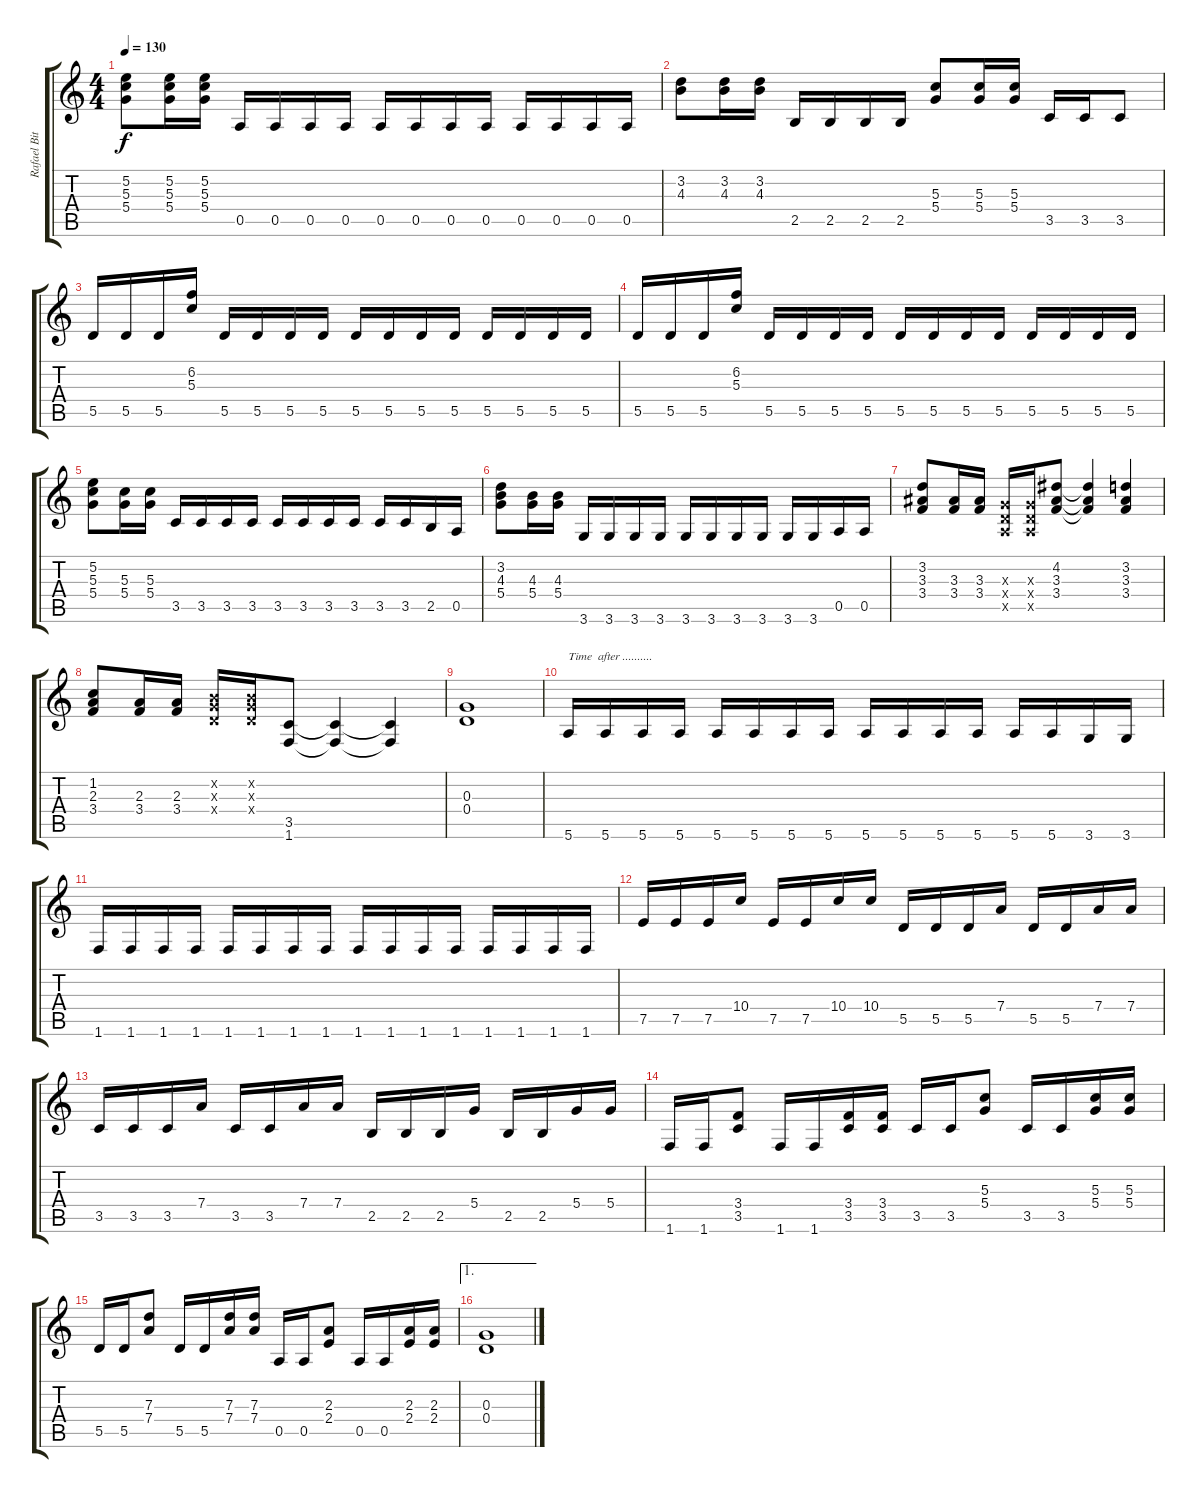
\track ("Rafael Bittencourt" "Rafael Bit") {instrument distortionguitar}
\staff {score tabs}
\tuning (E4 B3 G3 D3 A2 E2) {hide}
\ts (4 4)
\tempo 130
\clef g2
\ks c
(5.2 5.3 5.4).8{dy f} (5.2 5.3 5.4).16 (5.2 5.3 5.4).16 0.5.16 0.5.16 0.5.16 0.5.16 0.5.16 0.5.16 0.5.16 0.5.16 0.5.16 0.5.16 0.5.16 0.5.16 |
(3.2 4.3).8 (3.2 4.3).16 (3.2 4.3).16 2.5.16 2.5.16 2.5.16 2.5.16 (5.3 5.4).8 (5.3 5.4).16 (5.3 5.4).16 3.5.16 3.5.16 3.5.8 |
5.5.16 5.5.16 5.5.16 (6.2 5.3).16 5.5.16 5.5.16 5.5.16 5.5.16 5.5.16 5.5.16 5.5.16 5.5.16 5.5.16 5.5.16 5.5.16 5.5.16 |
5.5.16 5.5.16 5.5.16 (6.2 5.3).16 5.5.16 5.5.16 5.5.16 5.5.16 5.5.16 5.5.16 5.5.16 5.5.16 5.5.16 5.5.16 5.5.16 5.5.16 |
(5.2 5.3 5.4).8 (5.3 5.4).16 (5.3 5.4).16 3.5.16 3.5.16 3.5.16 3.5.16 3.5.16 3.5.16 3.5.16 3.5.16 3.5.16 3.5.16 2.5.16 0.5.16 |
(3.2 4.3 5.4).8 (4.3 5.4).16 (4.3 5.4).16 3.6.16 3.6.16 3.6.16 3.6.16 3.6.16 3.6.16 3.6.16 3.6.16 3.6.16 3.6.16 0.5.16 0.5.16 |
(3.2 3.3 3.4).8 (3.3 3.4).16 (3.3 3.4).16 (0.3{x} 0.4{x} 0.5{x}).16 (0.3{x} 0.4{x} 0.5{x}).16 (4.2 3.3 3.4).8 (4.2{t} 3.3{t} 3.4{t}).4 (3.2 3.3 3.4).4 |
(1.2 2.3 3.4).8 (2.3 3.4).16 (2.3 3.4).16 (0.2{x} 0.3{x} 0.4{x}).16 (0.2{x} 0.3{x} 0.4{x}).16 (3.5 1.6).8 (3.5{t} 1.6{t}).4 (3.5{t} 1.6{t}).4 |
(0.3 0.4).1 |
5.6.16{txt "Time  after .........."} 5.6.16 5.6.16 5.6.16 5.6.16 5.6.16 5.6.16 5.6.16 5.6.16 5.6.16 5.6.16 5.6.16 5.6.16 5.6.16 3.6.16 3.6.16 |
1.6.16 1.6.16 1.6.16 1.6.16 1.6.16 1.6.16 1.6.16 1.6.16 1.6.16 1.6.16 1.6.16 1.6.16 1.6.16 1.6.16 1.6.16 1.6.16 |
7.5.16 7.5.16 7.5.16 10.4.16 7.5.16 7.5.16 10.4.16 10.4.16 5.5.16 5.5.16 5.5.16 7.4.16 5.5.16 5.5.16 7.4.16 7.4.16 |
3.5.16 3.5.16 3.5.16 7.4.16 3.5.16 3.5.16 7.4.16 7.4.16 2.5.16 2.5.16 2.5.16 5.4.16 2.5.16 2.5.16 5.4.16 5.4.16 |
1.6.16 1.6.16 (3.4 3.5).8 1.6.16 1.6.16 (3.4 3.5).16 (3.4 3.5).16 3.5.16 3.5.16 (5.3 5.4).8 3.5.16 3.5.16 (5.3 5.4).16 (5.3 5.4).16 |
5.5.16 5.5.16 (7.3 7.4).8 5.5.16 5.5.16 (7.3 7.4).16 (7.3 7.4).16 0.5.16 0.5.16 (2.3 2.4).8 0.5.16 0.5.16 (2.3 2.4).16 (2.3 2.4).16 |
\ae 1
(0.3 0.4).1
